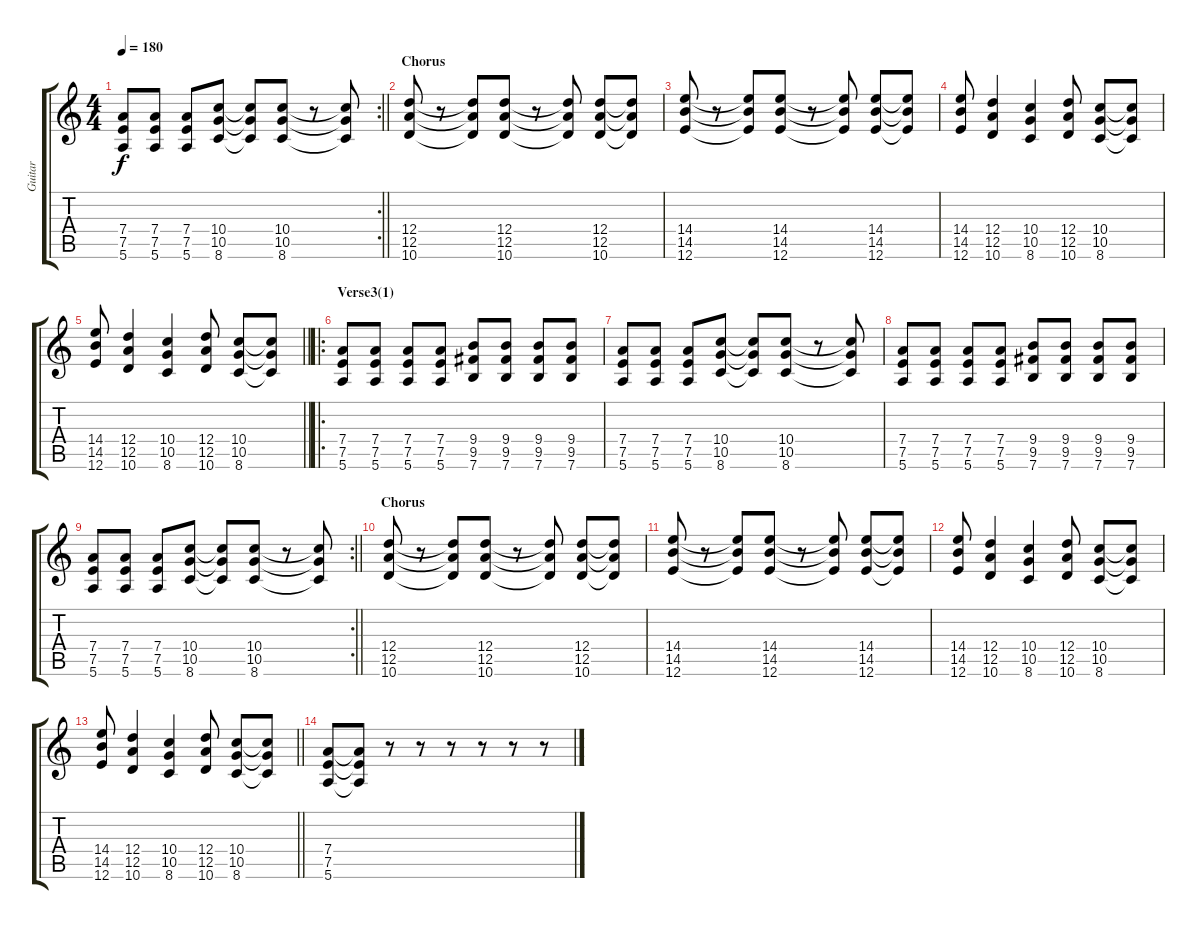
\track ("Guitar" "Guitar") {instrument overdrivenguitar}
\staff {score tabs}
\tuning (E4 B3 G3 D3 A2 E2) {hide}
\rc 2
\ts (4 4)
\tempo 180
\clef g2
\barLineRight lightlight
\ks c
(7.4 7.5 5.6).8{dy f} (7.4 7.5 5.6).8 (7.4 7.5 5.6).8 (10.4 10.5 8.6).8 (10.4{t} 10.5{t} 8.6{t}).8 (10.4 10.5 8.6).8 r.8 (10.4{t} 10.5{t} 8.6{t}).8 |
\section ("" "Chorus")
(12.4 12.5 10.6).8 r.8 (12.4{t} 12.5{t} 10.6{t}).8 (12.4 12.5 10.6).8 r.8 (12.4{t} 12.5{t} 10.6{t}).8 (12.4 12.5 10.6).8 (12.4{t} 12.5{t} 10.6{t}).8 |
(14.4 14.5 12.6).8 r.8 (14.4{t} 14.5{t} 12.6{t}).8 (14.4 14.5 12.6).8 r.8 (14.4{t} 14.5{t} 12.6{t}).8 (14.4 14.5 12.6).8 (14.4{t} 14.5{t} 12.6{t}).8 |
(14.4 14.5 12.6).8 (12.4 12.5 10.6).4 (10.4 10.5 8.6).4 (12.4 12.5 10.6).8 (10.4 10.5 8.6).8 (10.4{t} 10.5{t} 8.6{t}).8 |
\barLineRight lightlight
(14.4 14.5 12.6).8 (12.4 12.5 10.6).4 (10.4 10.5 8.6).4 (12.4 12.5 10.6).8 (10.4 10.5 8.6).8 (10.4{t} 10.5{t} 8.6{t}).8 |
\ro
\section ("" "Verse3(1)")
(7.4 7.5 5.6).8 (7.4 7.5 5.6).8 (7.4 7.5 5.6).8 (7.4 7.5 5.6).8 (9.4 9.5 7.6).8 (9.4 9.5 7.6).8 (9.4 9.5 7.6).8 (9.4 9.5 7.6).8 |
(7.4 7.5 5.6).8 (7.4 7.5 5.6).8 (7.4 7.5 5.6).8 (10.4 10.5 8.6).8 (10.4{t} 10.5{t} 8.6{t}).8 (10.4 10.5 8.6).8 r.8 (10.4{t} 10.5{t} 8.6{t}).8 |
(7.4 7.5 5.6).8 (7.4 7.5 5.6).8 (7.4 7.5 5.6).8 (7.4 7.5 5.6).8 (9.4 9.5 7.6).8 (9.4 9.5 7.6).8 (9.4 9.5 7.6).8 (9.4 9.5 7.6).8 |
\rc 2
\barLineRight lightlight
(7.4 7.5 5.6).8 (7.4 7.5 5.6).8 (7.4 7.5 5.6).8 (10.4 10.5 8.6).8 (10.4{t} 10.5{t} 8.6{t}).8 (10.4 10.5 8.6).8 r.8 (10.4{t} 10.5{t} 8.6{t}).8 |
\section ("" "Chorus")
(12.4 12.5 10.6).8 r.8 (12.4{t} 12.5{t} 10.6{t}).8 (12.4 12.5 10.6).8 r.8 (12.4{t} 12.5{t} 10.6{t}).8 (12.4 12.5 10.6).8 (12.4{t} 12.5{t} 10.6{t}).8 |
(14.4 14.5 12.6).8 r.8 (14.4{t} 14.5{t} 12.6{t}).8 (14.4 14.5 12.6).8 r.8 (14.4{t} 14.5{t} 12.6{t}).8 (14.4 14.5 12.6).8 (14.4{t} 14.5{t} 12.6{t}).8 |
(14.4 14.5 12.6).8 (12.4 12.5 10.6).4 (10.4 10.5 8.6).4 (12.4 12.5 10.6).8 (10.4 10.5 8.6).8 (10.4{t} 10.5{t} 8.6{t}).8 |
\barLineRight lightlight
(14.4 14.5 12.6).8 (12.4 12.5 10.6).4 (10.4 10.5 8.6).4 (12.4 12.5 10.6).8 (10.4 10.5 8.6).8 (10.4{t} 10.5{t} 8.6{t}).8 |
(7.4 7.5 5.6).8 (7.4{t} 7.5{t} 5.6{t}).8 r.8 r.8 r.8 r.8 r.8 r.8
